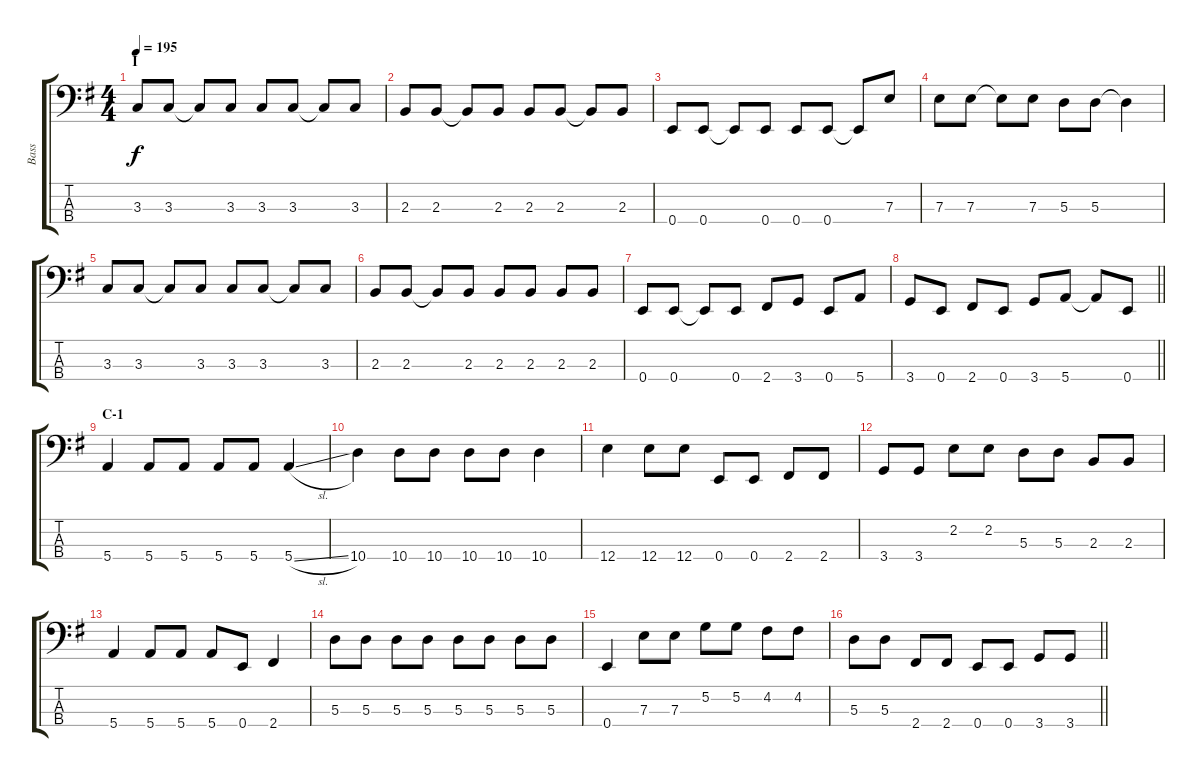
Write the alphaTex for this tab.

\track ("Bass" "Bass") {instrument electricbassfinger}
\staff {score tabs}
\tuning (G2 D2 A1 E1) {hide}
\ts (4 4)
\section ("" "I")
\tempo 195
\clef f4
\ks g
3.3.8{dy f} 3.3.8 3.3{t}.8 3.3.8 3.3.8 3.3.8 3.3{t}.8 3.3.8 |
2.3.8 2.3.8 2.3{t}.8 2.3.8 2.3.8 2.3.8 2.3{t}.8 2.3.8 |
0.4.8 0.4.8 0.4{t}.8 0.4.8 0.4.8 0.4.8 0.4{t}.8 7.3.8 |
7.3.8 7.3.8 7.3{t}.8 7.3.8 5.3.8 5.3.8 5.3{t}.4 |
3.3.8 3.3.8 3.3{t}.8 3.3.8 3.3.8 3.3.8 3.3{t}.8 3.3.8 |
2.3.8 2.3.8 2.3{t}.8 2.3.8 2.3.8 2.3.8 2.3.8 2.3.8 |
0.4.8 0.4.8 0.4{t}.8 0.4.8 2.4.8 3.4.8 0.4.8 5.4.8 |
\barLineRight lightlight
3.4.8 0.4.8 2.4.8 0.4.8 3.4.8 5.4.8 5.4{t}.8 0.4.8 |
\section ("" "C-1")
5.4.4 5.4.8 5.4.8 5.4.8 5.4.8 5.4{sl}.4 |
10.4.4 10.4.8 10.4.8 10.4.8 10.4.8 10.4.4 |
12.4.4 12.4.8 12.4.8 0.4.8 0.4.8 2.4.8 2.4.8 |
3.4.8 3.4.8 2.2.8 2.2.8 5.3.8 5.3.8 2.3.8 2.3.8 |
5.4.4 5.4.8 5.4.8 5.4.8 0.4.8 2.4.4 |
5.3.8 5.3.8 5.3.8 5.3.8 5.3.8 5.3.8 5.3.8 5.3.8 |
0.4.4 7.3.8 7.3.8 5.2.8 5.2.8 4.2.8 4.2.8 |
\barLineRight lightlight
5.3.8 5.3.8 2.4.8 2.4.8 0.4.8 0.4.8 3.4.8 3.4.8
